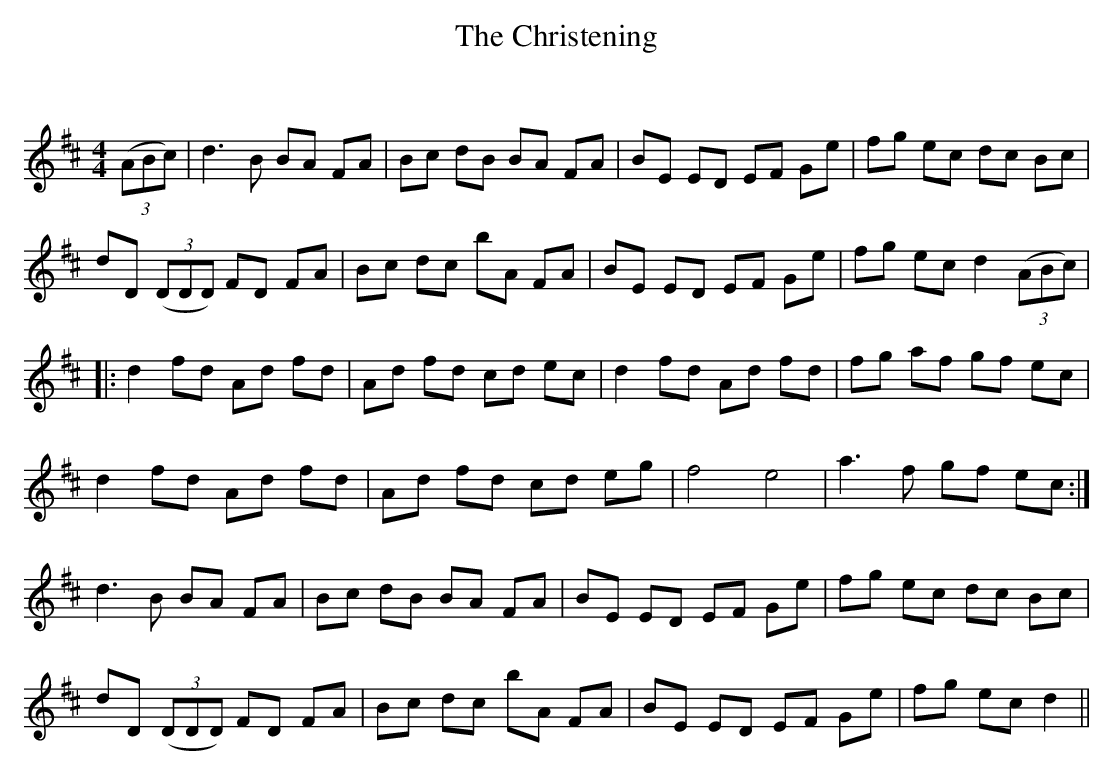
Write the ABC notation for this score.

X:1
T: The Christening
C:
Q: 232
K:D
M:4/4
L:1/8
((3ABc) |d3B BA FA|Bc dB BA FA|BE ED EF Ge|fg ec dc Bc|
dD ((3DDD) FD FA|Bc dc bA FA|BE ED EF Ge|fg ec d2 ((3ABc) |
|:d2 fd Ad fd|Ad fd cd ec|d2 fd Ad fd|fg af gf ec|
d2 fd Ad fd|Ad fd cd eg|f4 e4|a3f gf ec:|
d3B BA FA|Bc dB BA FA|BE ED EF Ge|fg ec dc Bc|
dD ((3DDD) FD FA|Bc dc bA FA|BE ED EF Ge|fg ec d2||
